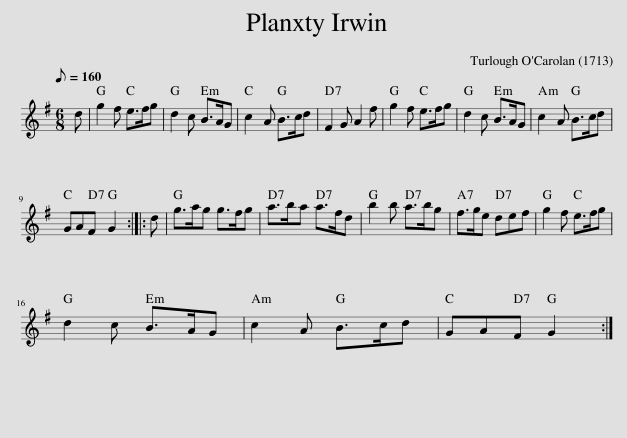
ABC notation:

X:1
L:1/8
Q:1/8=160
M:6/8
I:linebreak $
K:G
V:1 treble
V:1
 d | g2 f e>fg | d2 c B>AG | c2 A B>cd | F2 G A2 f | %5
 g2 f e>fg | d2 c B>AG | c2 A B>cd |$ GAF G2 :: d | %10
 g>ag g>fg | a>ba a>fd | b2 b a>bg | f>ge def | g2 f e>fg |$ %15
 d2 c B>AG | c2 A B>cd | GAF G2 :| %18
